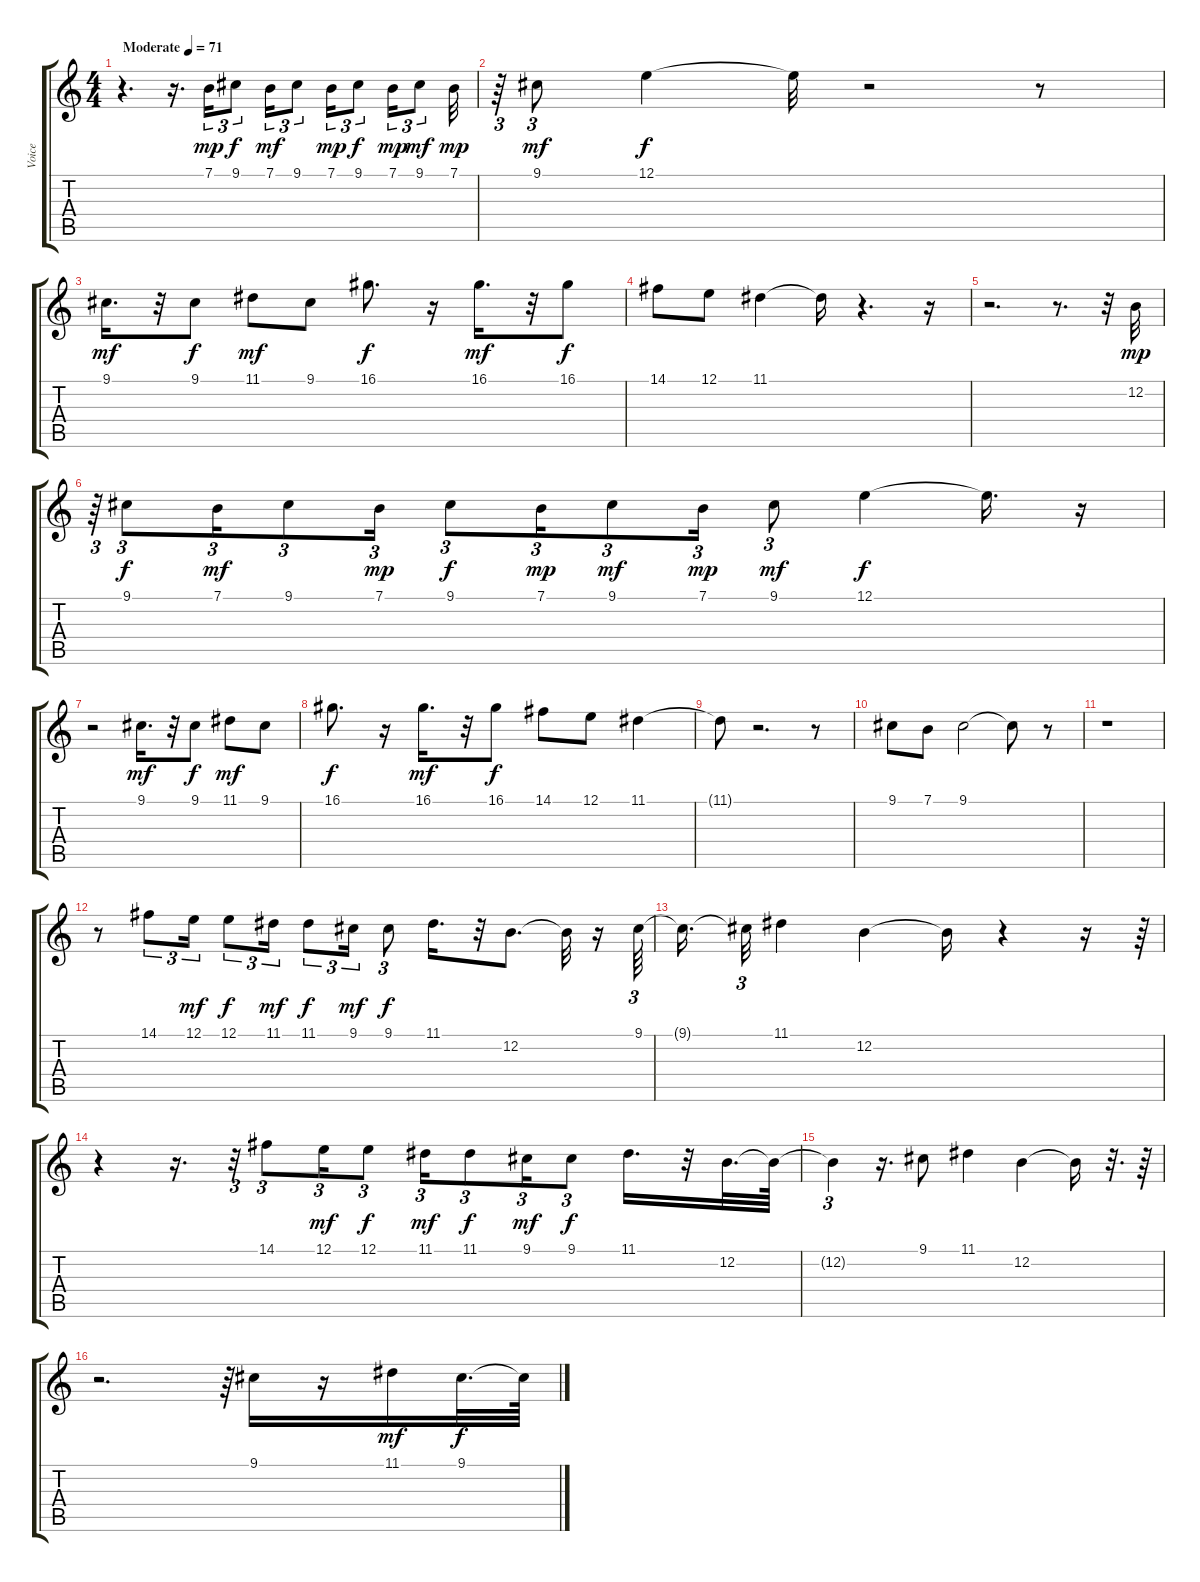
\track ("Voice" "Voice") {instrument panflute}
\staff {score tabs}
\tuning (E4 B3 G3 D3 A2 E2) {hide}
\ts (4 4)
\tempo (71 "Moderate")
\clef g2
\ks c
r.4{d dy mp instrument panflute} r.16{d} 7.1.16{tu (3 2)} 9.1.8{tu (3 2) dy f} 7.1.16{tu (3 2) dy mf} 9.1.8{tu (3 2)} 7.1.16{tu (3 2) dy mp} 9.1.8{tu (3 2) dy f} 7.1.16{tu (3 2) dy mp} 9.1.8{tu (3 2) dy mf} 7.1.32{dy mp} |
r.64{tu (3 2)} 9.1.8{tu (3 2) dy mf} 12.1.4{dy f} 12.1{t}.32 r.2 r.8 |
9.1.16{d dy mf} r.32 9.1.8{dy f} 11.1.8{dy mf} 9.1.8 16.1.8{d dy f} r.16 16.1.16{d dy mf} r.32 16.1.8{dy f} |
14.1.8 12.1.8 11.1.4 11.1{t}.16 r.4{d} r.16 |
r.2{d} r.8{d} r.32 12.2.32{dy mp} |
r.64{tu (3 2)} 9.1.8{tu (3 2) dy f} 7.1.16{tu (3 2) dy mf} 9.1.8{tu (3 2)} 7.1.16{tu (3 2) dy mp} 9.1.8{tu (3 2) dy f} 7.1.16{tu (3 2) dy mp} 9.1.8{tu (3 2) dy mf} 7.1.16{tu (3 2) dy mp} 9.1.8{tu (3 2) dy mf} 12.1.4{dy f} 12.1{t}.16{d} r.16 |
r.2 9.1.16{d dy mf} r.32 9.1.8{dy f} 11.1.8{dy mf} 9.1.8 |
16.1.8{d dy f} r.16 16.1.16{d dy mf} r.32 16.1.8{dy f} 14.1.8 12.1.8 11.1.4 |
11.1{t}.8 r.2{d} r.8 |
9.1.8 7.1.8 9.1.2 9.1{t}.8 r.8 |
r.1 |
r.8 14.1.8{tu (3 2)} 12.1.16{tu (3 2) dy mf} 12.1.8{tu (3 2) dy f} 11.1.16{tu (3 2) dy mf} 11.1.8{tu (3 2) dy f} 9.1.16{tu (3 2) dy mf} 9.1.8{tu (3 2) dy f} 11.1.16{d} r.32 12.2.8{d} 12.2{t}.32 r.16 9.1.64{tu (3 2)} |
9.1{t}.16{d} 9.1{t}.32{tu (3 2)} 11.1.4 12.2.4 12.2{t}.16 r.4 r.16 r.64{tu (3 2)} |
r.4 r.16{d} r.32{tu (3 2)} 14.1.8{tu (3 2)} 12.1.16{tu (3 2) dy mf} 12.1.8{tu (3 2) dy f} 11.1.16{tu (3 2) dy mf} 11.1.8{tu (3 2) dy f} 9.1.16{tu (3 2) dy mf} 9.1.8{tu (3 2) dy f} 11.1.16{d} r.32 12.2.32{d} 12.2{t}.64 |
12.2{t}.4{tu (3 2)} r.16{d} 9.1.8 11.1.4 12.2.4 12.2{t}.16 r.32{d} r.64 |
r.2{d} r.64{tu (3 2)} 9.1.16 r.16 11.1.16{dy mf} 9.1.32{d dy f} 9.1{t}.64
